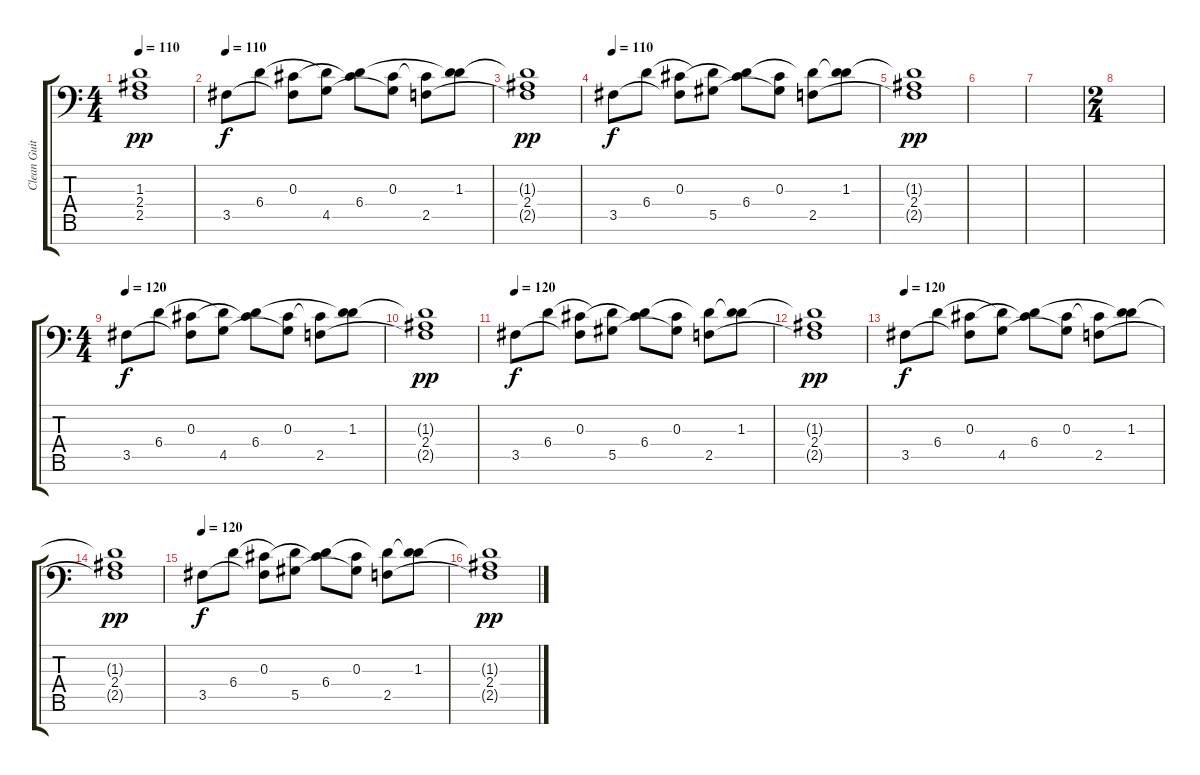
\track ("Clean Guitar (Tuned To F)" "Clean Guit") {instrument electricguitarclean}
\staff {score tabs}
\tuning (Bb3 Gb3 Db3 Ab2 Eb2 Bb1 F1) {hide}
\ts (4 4)
\tempo 110
\clef f4
\ks c
(1.3{t} 2.4 2.5{t}).1{dy pp} |
\tempo 110
3.5.8{dy f} 6.4.8 (0.3 3.5{t}).8 (6.4{t} 4.5).8 (0.3{t} 6.4).8 (0.3 4.5{t}).8 (0.3{t} 2.5).8 (1.3 6.4{t}).8 |
(1.3{t} 2.4 2.5{t}).1{dy pp} |
\tempo 110
3.5.8{dy f} 6.4.8 (0.3 3.5{t}).8 (6.4{t} 5.5).8 (0.3{t} 6.4).8 (0.3 5.5{t}).8 (6.4{t} 2.5).8 (1.3 6.4{t}).8 |
(1.3{t} 2.4 2.5{t}).1{dy pp} |
|
|
\ts (2 4)
|
\ts (4 4)
\tempo 120
3.5.8{dy f} 6.4.8 (0.3 3.5{t}).8 (6.4{t} 4.5).8 (0.3{t} 6.4).8 (0.3 4.5{t}).8 (0.3{t} 2.5).8 (1.3 6.4{t}).8 |
(1.3{t} 2.4 2.5{t}).1{dy pp} |
\tempo 120
3.5.8{dy f} 6.4.8 (0.3 3.5{t}).8 (6.4{t} 5.5).8 (0.3{t} 6.4).8 (0.3 5.5{t}).8 (6.4{t} 2.5).8 (1.3 6.4{t}).8 |
(1.3{t} 2.4 2.5{t}).1{dy pp} |
\tempo 120
3.5.8{dy f} 6.4.8 (0.3 3.5{t}).8 (6.4{t} 4.5).8 (0.3{t} 6.4).8 (0.3 4.5{t}).8 (0.3{t} 2.5).8 (1.3 6.4{t}).8 |
(1.3{t} 2.4 2.5{t}).1{dy pp} |
\tempo 120
3.5.8{dy f} 6.4.8 (0.3 3.5{t}).8 (6.4{t} 5.5).8 (0.3{t} 6.4).8 (0.3 5.5{t}).8 (6.4{t} 2.5).8 (1.3 6.4{t}).8 |
(1.3{t} 2.4 2.5{t}).1{dy pp}
